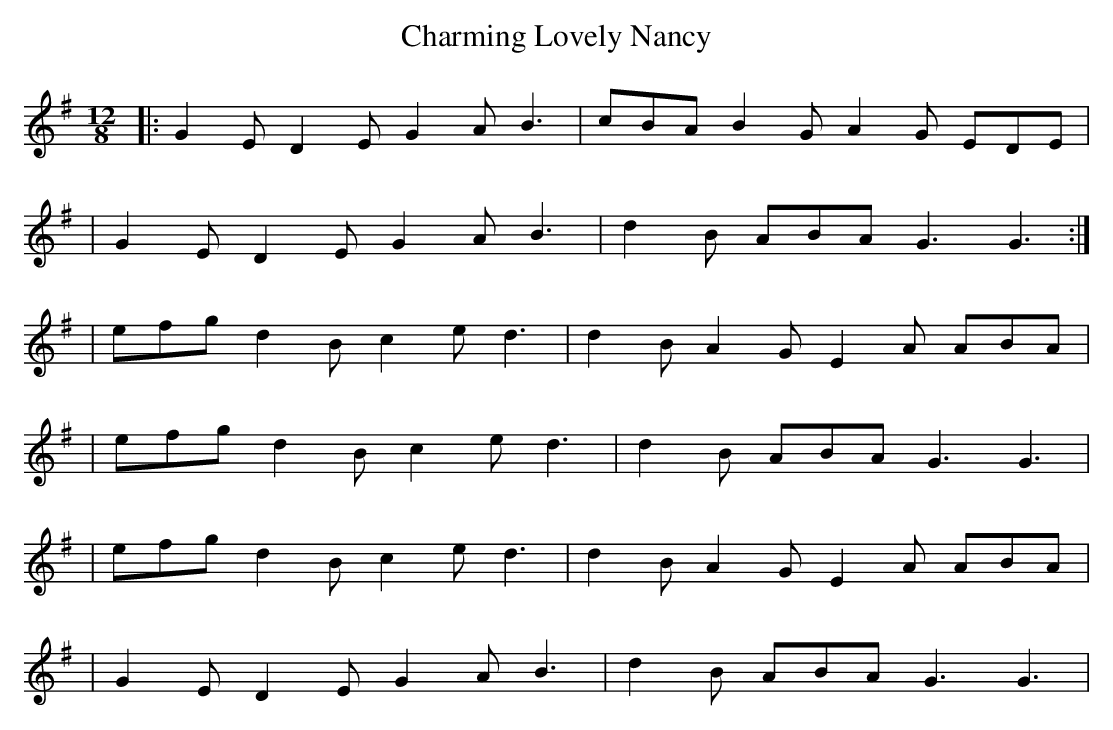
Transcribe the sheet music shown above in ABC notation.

X:1
T:Charming Lovely Nancy
M:12/8
L:1/8
K:G
|:G2E D2E G2A B3|cBA B2G A2G EDE|
|G2E D2E G2A B3|d2B ABA G3 G3:|
|efg d2B c2e d3|d2B A2G E2A ABA|
|efg d2B c2e d3|d2B ABA G3 G3|
|efg d2B c2e d3|d2B A2G E2A ABA|
|G2E D2E G2A B3|d2B ABA G3 G3|
